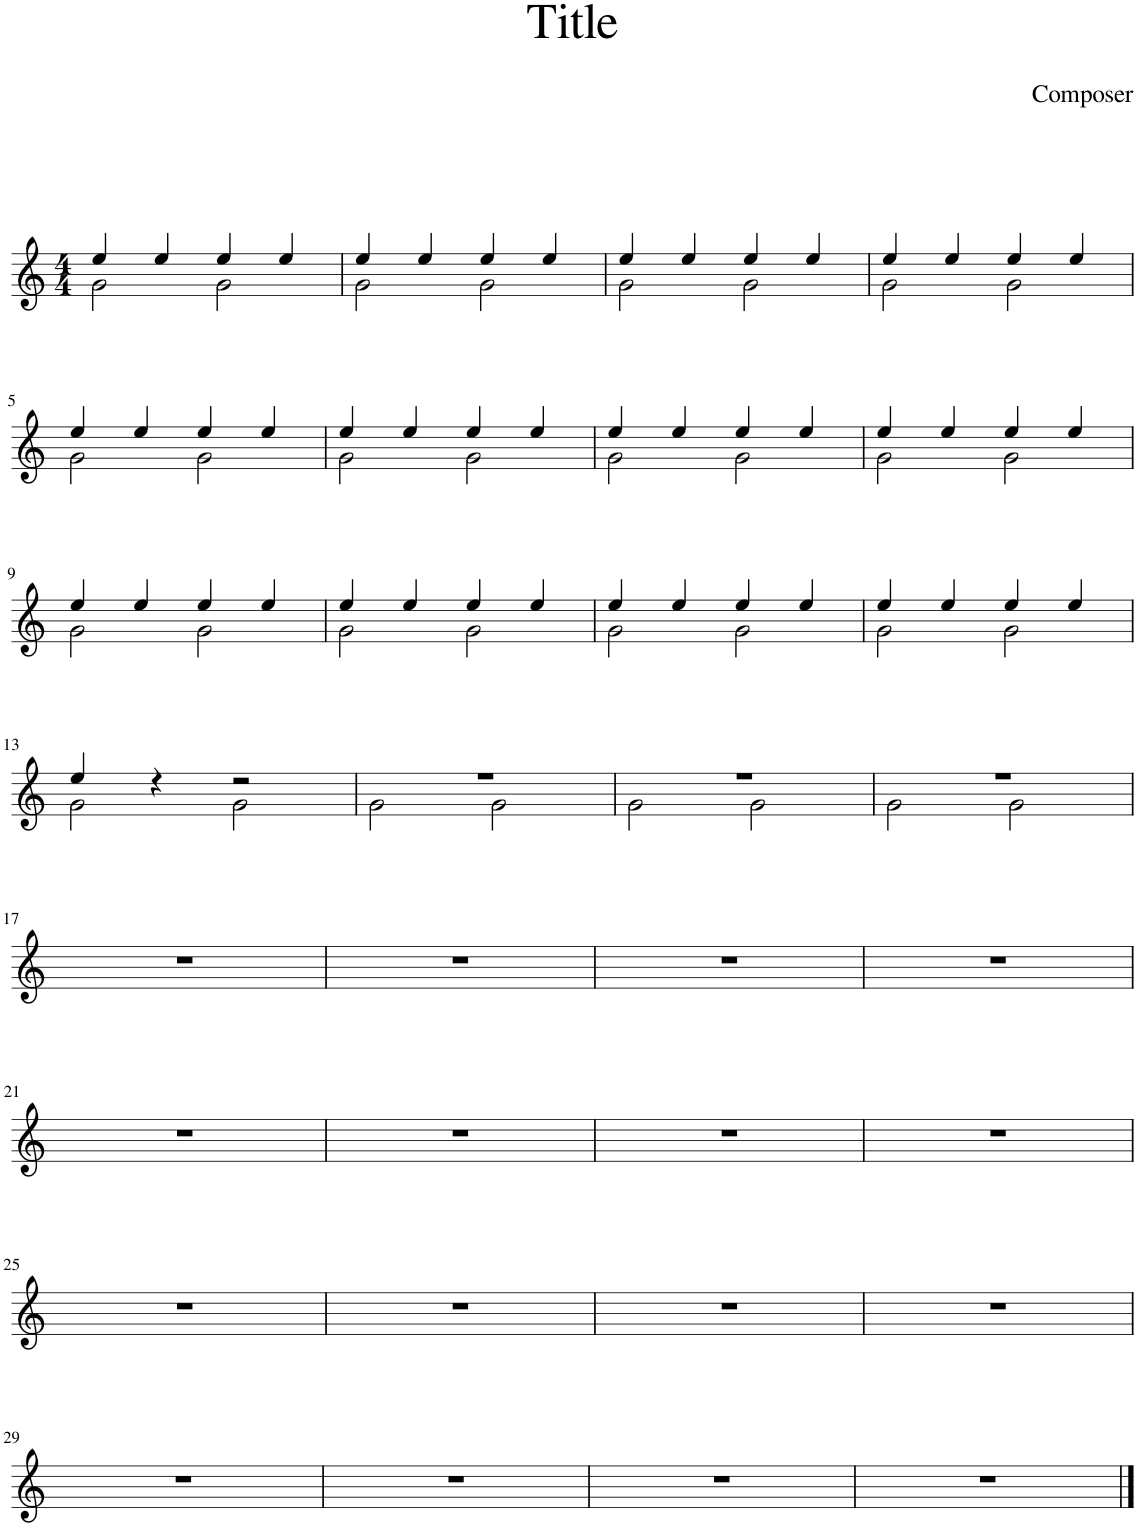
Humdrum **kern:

**kern
*part1
*staff1
*I"Piano
*I'Pno.
*clefG2
*k[]
*M4/4
=1
*^
4ee/	2g\
4ee/	.
4ee/	2g\
4ee/	.
=2	=2
4ee/	2g\
4ee/	.
4ee/	2g\
4ee/	.
=3	=3
4ee/	2g\
4ee/	.
4ee/	2g\
4ee/	.
=4	=4
4ee/	2g\
4ee/	.
4ee/	2g\
4ee/	.
!!LO:LB:g=z	!!
=5	=5
4ee/	2g\
4ee/	.
4ee/	2g\
4ee/	.
=6	=6
4ee/	2g\
4ee/	.
4ee/	2g\
4ee/	.
=7	=7
4ee/	2g\
4ee/	.
4ee/	2g\
4ee/	.
=8	=8
4ee/	2g\
4ee/	.
4ee/	2g\
4ee/	.
!!LO:LB:g=z	!!
=9	=9
4ee/	2g\
4ee/	.
4ee/	2g\
4ee/	.
=10	=10
4ee/	2g\
4ee/	.
4ee/	2g\
4ee/	.
=11	=11
4ee/	2g\
4ee/	.
4ee/	2g\
4ee/	.
=12	=12
4ee/	2g\
4ee/	.
4ee/	2g\
4ee/	.
!!LO:LB:g=z	!!
=13	=13
4ee/	2g\
4r	.
2r	2g\
=14	=14
1r	2g\
.	2g\
=15	=15
1r	2g\
.	2g\
=16	=16
1r	2g\
.	2g\
*v	*v
!!LO:LB:g=z
=17
1r
=18
1r
=19
1r
=20
1r
!!LO:LB:g=z
=21
1r
=22
1r
=23
1r
=24
1r
!!LO:LB:g=z
=25
1r
=26
1r
=27
1r
=28
1r
!!LO:LB:g=z
=29
1r
=30
1r
=31
1r
=32
1r
==
*-
